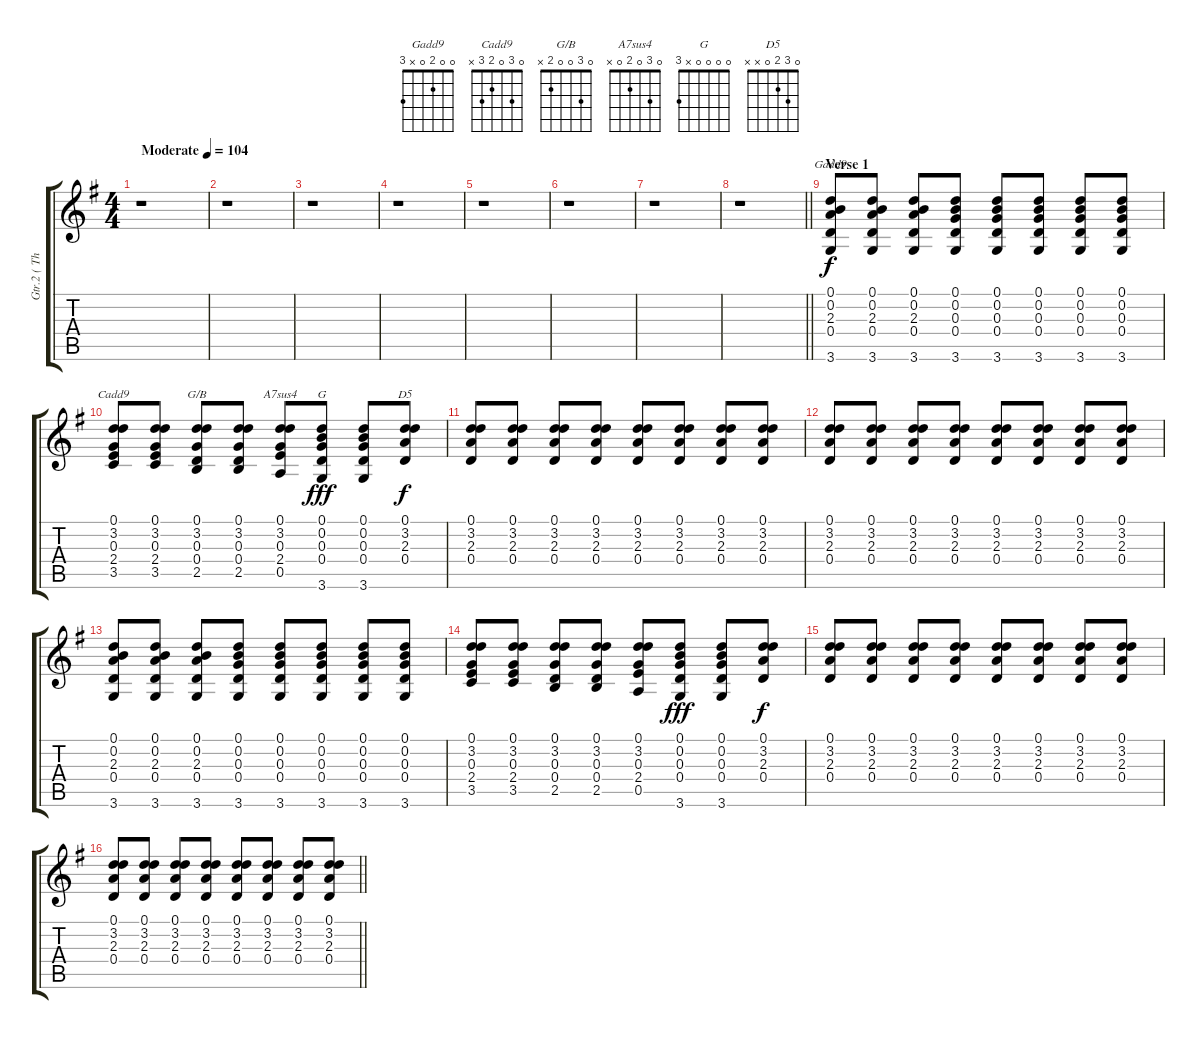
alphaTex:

\track ("Gtr.2 ( Thom Yorke )" "Gtr.2 ( Th") {instrument overdrivenguitar}
\staff {score tabs}
\tuning (D4 B3 G3 D3 A2 E2) {hide}
\chord ("Gadd9" 0 0 2 0 x 3)
\chord ("Cadd9" 0 3 0 2 3 x)
\chord ("G/B" 0 3 0 0 2 x)
\chord ("A7sus4" 0 3 0 2 0 x)
\chord ("G" 0 0 0 0 x 3)
\chord ("D5" 0 3 2 0 x x)
\ts (4 4)
\tempo (104 "Moderate")
\clef g2
\ks eminor
r.1{dy f instrument overdrivenguitar} |
r.1 |
r.1 |
r.1 |
r.1 |
r.1 |
r.1 |
\barLineRight lightlight
r.1 |
\section ("" "Verse 1")
(0.1 0.2 2.3 0.4 3.6).8{ch "Gadd9"} (0.1 0.2 2.3 0.4 3.6).8 (0.1 0.2 2.3 0.4 3.6).8 (0.1 0.2 0.3 0.4 3.6).8 (0.1 0.2 0.3 0.4 3.6).8 (0.1 0.2 0.3 0.4 3.6).8 (0.1 0.2 0.3 0.4 3.6).8 (0.1 0.2 0.3 0.4 3.6).8 |
(0.1 3.2 0.3 2.4 3.5).8{ch "Cadd9"} (0.1 3.2 0.3 2.4 3.5).8 (0.1 3.2 0.3 0.4 2.5).8{ch "G/B"} (0.1 3.2 0.3 0.4 2.5).8 (0.1 3.2 0.3 2.4 0.5).8{ch "A7sus4"} (0.1 0.2 0.3 0.4 3.6).8{ch "G" dy fff} (0.1 0.2 0.3 0.4 3.6).8 (0.1 3.2 2.3 0.4).8{ch "D5" dy f} |
(0.1 3.2 2.3 0.4).8 (0.1 3.2 2.3 0.4).8 (0.1 3.2 2.3 0.4).8 (0.1 3.2 2.3 0.4).8 (0.1 3.2 2.3 0.4).8 (0.1 3.2 2.3 0.4).8 (0.1 3.2 2.3 0.4).8 (0.1 3.2 2.3 0.4).8 |
(0.1 3.2 2.3 0.4).8 (0.1 3.2 2.3 0.4).8 (0.1 3.2 2.3 0.4).8 (0.1 3.2 2.3 0.4).8 (0.1 3.2 2.3 0.4).8 (0.1 3.2 2.3 0.4).8 (0.1 3.2 2.3 0.4).8 (0.1 3.2 2.3 0.4).8 |
(0.1 0.2 2.3 0.4 3.6).8 (0.1 0.2 2.3 0.4 3.6).8 (0.1 0.2 2.3 0.4 3.6).8 (0.1 0.2 0.3 0.4 3.6).8 (0.1 0.2 0.3 0.4 3.6).8 (0.1 0.2 0.3 0.4 3.6).8 (0.1 0.2 0.3 0.4 3.6).8 (0.1 0.2 0.3 0.4 3.6).8 |
(0.1 3.2 0.3 2.4 3.5).8 (0.1 3.2 0.3 2.4 3.5).8 (0.1 3.2 0.3 0.4 2.5).8 (0.1 3.2 0.3 0.4 2.5).8 (0.1 3.2 0.3 2.4 0.5).8 (0.1 0.2 0.3 0.4 3.6).8{dy fff} (0.1 0.2 0.3 0.4 3.6).8 (0.1 3.2 2.3 0.4).8{dy f} |
(0.1 3.2 2.3 0.4).8 (0.1 3.2 2.3 0.4).8 (0.1 3.2 2.3 0.4).8 (0.1 3.2 2.3 0.4).8 (0.1 3.2 2.3 0.4).8 (0.1 3.2 2.3 0.4).8 (0.1 3.2 2.3 0.4).8 (0.1 3.2 2.3 0.4).8 |
\barLineRight lightlight
(0.1 3.2 2.3 0.4).8 (0.1 3.2 2.3 0.4).8 (0.1 3.2 2.3 0.4).8 (0.1 3.2 2.3 0.4).8 (0.1 3.2 2.3 0.4).8 (0.1 3.2 2.3 0.4).8 (0.1 3.2 2.3 0.4).8 (0.1 3.2 2.3 0.4).8
